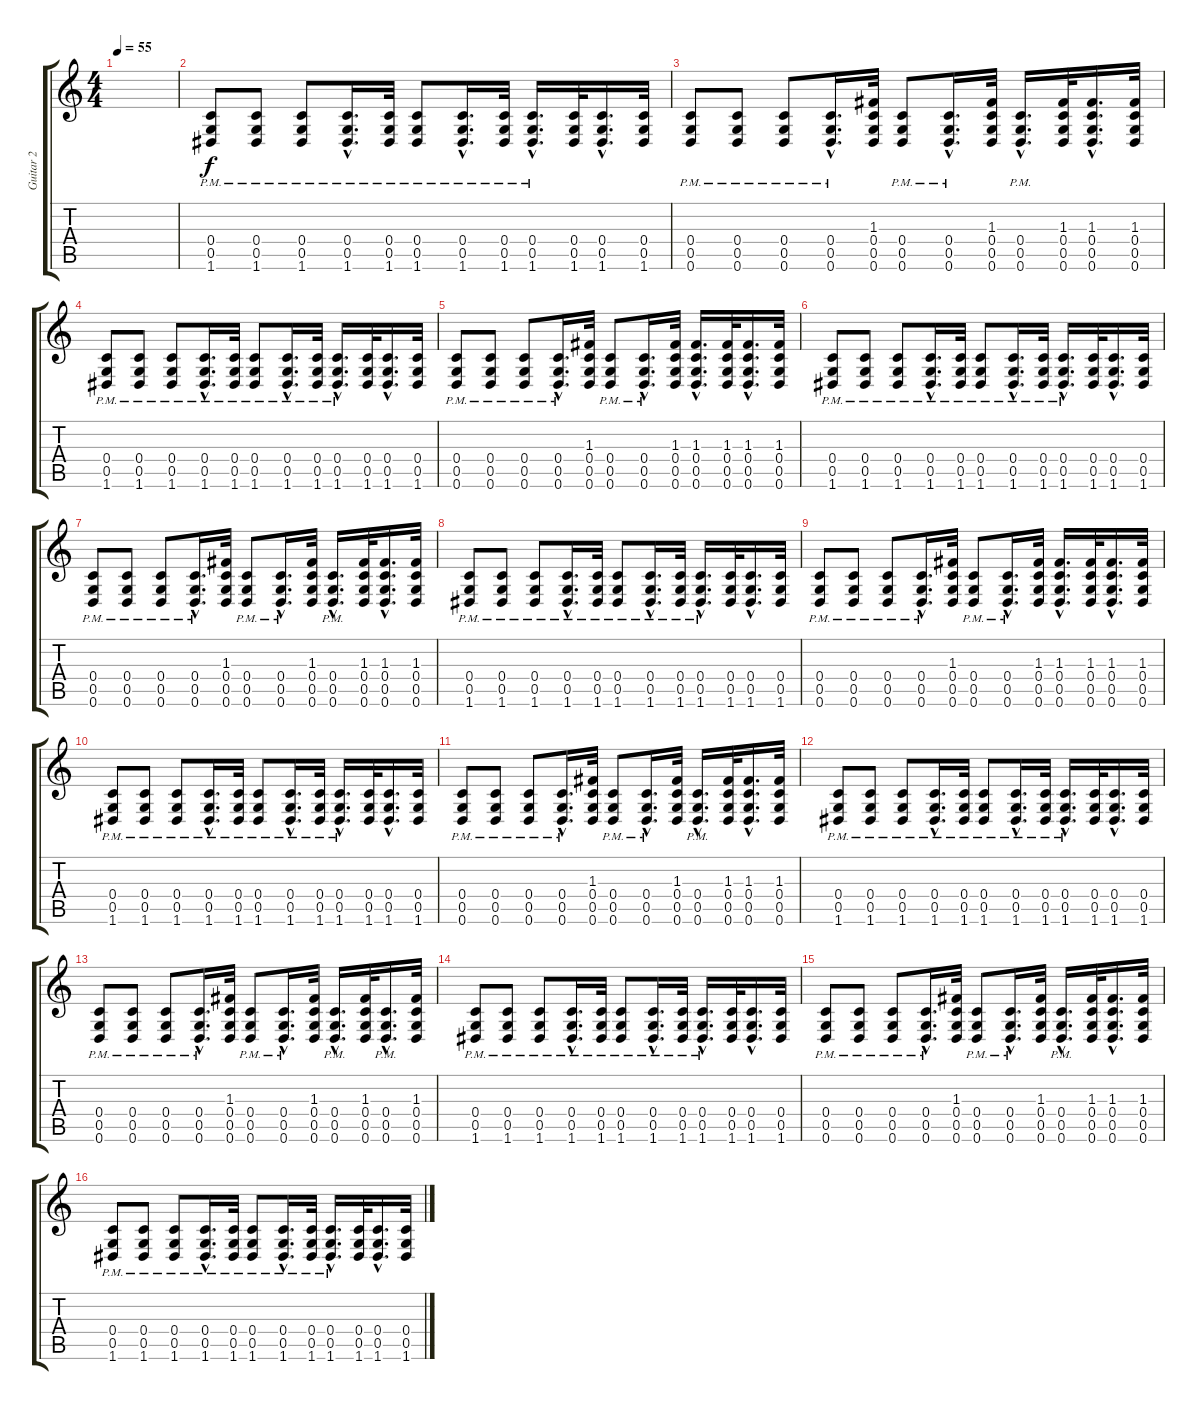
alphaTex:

\track ("Guitar 2" "Guitar 2") {instrument overdrivenguitar}
\staff {score tabs}
\tuning (D4 A3 F3 C3 G2 D2) {hide}
\ts (4 4)
\tempo 55
\clef g2
\ks c
|
(0.4{pm} 0.5{pm} 1.6{pm}).8 (0.4{pm} 0.5{pm} 1.6{pm}).8 (0.4{pm} 0.5{pm} 1.6{pm}).8 (0.4{hac pm} 0.5{hac pm} 1.6{hac pm}).16{d} (0.4{pm} 0.5{pm} 1.6{pm}).32 (0.4{pm} 0.5{pm} 1.6{pm}).8 (0.4{hac pm} 0.5{hac pm} 1.6{hac pm}).16{d} (0.4{pm} 0.5{pm} 1.6{pm}).32 (0.4{hac pm} 0.5{hac pm} 1.6{hac pm}).16{d} (0.4 0.5 1.6).32 (0.4{hac} 0.5{hac} 1.6{hac}).16{d} (0.4 0.5 1.6).32 |
(0.4{pm} 0.5{pm} 0.6{pm}).8 (0.4{pm} 0.5{pm} 0.6{pm}).8 (0.4{pm} 0.5{pm} 0.6{pm}).8 (0.4{hac pm} 0.5{hac pm} 0.6{hac pm}).16{d} (1.3 0.4 0.5 0.6).32 (0.4{pm} 0.5{pm} 0.6{pm}).8 (0.4{hac pm} 0.5{hac pm} 0.6{hac pm}).16{d} (1.3 0.4 0.5 0.6).32 (0.4{hac pm} 0.5{hac pm} 0.6{hac pm}).16{d} (1.3 0.4 0.5 0.6).32 (1.3{hac} 0.4{hac} 0.5{hac} 0.6{hac}).16{d} (1.3 0.4 0.5 0.6).32 |
(0.4{pm} 0.5{pm} 1.6{pm}).8 (0.4{pm} 0.5{pm} 1.6{pm}).8 (0.4{pm} 0.5{pm} 1.6{pm}).8 (0.4{hac pm} 0.5{hac pm} 1.6{hac pm}).16{d} (0.4{pm} 0.5{pm} 1.6{pm}).32 (0.4{pm} 0.5{pm} 1.6{pm}).8 (0.4{hac pm} 0.5{hac pm} 1.6{hac pm}).16{d} (0.4{pm} 0.5{pm} 1.6{pm}).32 (0.4{hac pm} 0.5{hac pm} 1.6{hac pm}).16{d} (0.4 0.5 1.6).32 (0.4{hac} 0.5{hac} 1.6{hac}).16{d} (0.4 0.5 1.6).32 |
(0.4{pm} 0.5{pm} 0.6{pm}).8 (0.4{pm} 0.5{pm} 0.6{pm}).8 (0.4{pm} 0.5{pm} 0.6{pm}).8 (0.4{hac pm} 0.5{hac pm} 0.6{hac pm}).16{d} (1.3 0.4 0.5 0.6).32 (0.4{pm} 0.5{pm} 0.6{pm}).8 (0.4{hac pm} 0.5{hac pm} 0.6{hac pm}).16{d} (1.3 0.4 0.5 0.6).32 (1.3{hac} 0.4{hac} 0.5{hac} 0.6{hac}).16{d} (1.3 0.4 0.5 0.6).32 (1.3{hac} 0.4{hac} 0.5{hac} 0.6{hac}).16{d} (1.3 0.4 0.5 0.6).32 |
(0.4{pm} 0.5{pm} 1.6{pm}).8 (0.4{pm} 0.5{pm} 1.6{pm}).8 (0.4{pm} 0.5{pm} 1.6{pm}).8 (0.4{hac pm} 0.5{hac pm} 1.6{hac pm}).16{d} (0.4{pm} 0.5{pm} 1.6{pm}).32 (0.4{pm} 0.5{pm} 1.6{pm}).8 (0.4{hac pm} 0.5{hac pm} 1.6{hac pm}).16{d} (0.4{pm} 0.5{pm} 1.6{pm}).32 (0.4{hac pm} 0.5{hac pm} 1.6{hac pm}).16{d} (0.4 0.5 1.6).32 (0.4{hac} 0.5{hac} 1.6{hac}).16{d} (0.4 0.5 1.6).32 |
(0.4{pm} 0.5{pm} 0.6{pm}).8 (0.4{pm} 0.5{pm} 0.6{pm}).8 (0.4{pm} 0.5{pm} 0.6{pm}).8 (0.4{hac pm} 0.5{hac pm} 0.6{hac pm}).16{d} (1.3 0.4 0.5 0.6).32 (0.4{pm} 0.5{pm} 0.6{pm}).8 (0.4{hac pm} 0.5{hac pm} 0.6{hac pm}).16{d} (1.3 0.4 0.5 0.6).32 (0.4{hac pm} 0.5{hac pm} 0.6{hac pm}).16{d} (1.3 0.4 0.5 0.6).32 (1.3{hac} 0.4{hac} 0.5{hac} 0.6{hac}).16{d} (1.3 0.4 0.5 0.6).32 |
(0.4{pm} 0.5{pm} 1.6{pm}).8 (0.4{pm} 0.5{pm} 1.6{pm}).8 (0.4{pm} 0.5{pm} 1.6{pm}).8 (0.4{hac pm} 0.5{hac pm} 1.6{hac pm}).16{d} (0.4{pm} 0.5{pm} 1.6{pm}).32 (0.4{pm} 0.5{pm} 1.6{pm}).8 (0.4{hac pm} 0.5{hac pm} 1.6{hac pm}).16{d} (0.4{pm} 0.5{pm} 1.6{pm}).32 (0.4{hac pm} 0.5{hac pm} 1.6{hac pm}).16{d} (0.4 0.5 1.6).32 (0.4{hac} 0.5{hac} 1.6{hac}).16{d} (0.4 0.5 1.6).32 |
(0.4{pm} 0.5{pm} 0.6{pm}).8 (0.4{pm} 0.5{pm} 0.6{pm}).8 (0.4{pm} 0.5{pm} 0.6{pm}).8 (0.4{hac pm} 0.5{hac pm} 0.6{hac pm}).16{d} (1.3 0.4 0.5 0.6).32 (0.4{pm} 0.5{pm} 0.6{pm}).8 (0.4{hac pm} 0.5{hac pm} 0.6{hac pm}).16{d} (1.3 0.4 0.5 0.6).32 (1.3{hac} 0.4{hac} 0.5{hac} 0.6{hac}).16{d} (1.3 0.4 0.5 0.6).32 (1.3{hac} 0.4{hac} 0.5{hac} 0.6{hac}).16{d} (1.3 0.4 0.5 0.6).32 |
(0.4{pm} 0.5{pm} 1.6{pm}).8 (0.4{pm} 0.5{pm} 1.6{pm}).8 (0.4{pm} 0.5{pm} 1.6{pm}).8 (0.4{hac pm} 0.5{hac pm} 1.6{hac pm}).16{d} (0.4{pm} 0.5{pm} 1.6{pm}).32 (0.4{pm} 0.5{pm} 1.6{pm}).8 (0.4{hac pm} 0.5{hac pm} 1.6{hac pm}).16{d} (0.4{pm} 0.5{pm} 1.6{pm}).32 (0.4{hac pm} 0.5{hac pm} 1.6{hac pm}).16{d} (0.4 0.5 1.6).32 (0.4{hac} 0.5{hac} 1.6{hac}).16{d} (0.4 0.5 1.6).32 |
(0.4{pm} 0.5{pm} 0.6{pm}).8 (0.4{pm} 0.5{pm} 0.6{pm}).8 (0.4{pm} 0.5{pm} 0.6{pm}).8 (0.4{hac pm} 0.5{hac pm} 0.6{hac pm}).16{d} (1.3 0.4 0.5 0.6).32 (0.4{pm} 0.5{pm} 0.6{pm}).8 (0.4{hac pm} 0.5{hac pm} 0.6{hac pm}).16{d} (1.3 0.4 0.5 0.6).32 (0.4{hac pm} 0.5{hac pm} 0.6{hac pm}).16{d} (1.3 0.4 0.5 0.6).32 (1.3{hac} 0.4{hac} 0.5{hac} 0.6{hac}).16{d} (1.3 0.4 0.5 0.6).32 |
(0.4{pm} 0.5{pm} 1.6{pm}).8 (0.4{pm} 0.5{pm} 1.6{pm}).8 (0.4{pm} 0.5{pm} 1.6{pm}).8 (0.4{hac pm} 0.5{hac pm} 1.6{hac pm}).16{d} (0.4{pm} 0.5{pm} 1.6{pm}).32 (0.4{pm} 0.5{pm} 1.6{pm}).8 (0.4{hac pm} 0.5{hac pm} 1.6{hac pm}).16{d} (0.4{pm} 0.5{pm} 1.6{pm}).32 (0.4{hac pm} 0.5{hac pm} 1.6{hac pm}).16{d} (0.4 0.5 1.6).32 (0.4{hac} 0.5{hac} 1.6{hac}).16{d} (0.4 0.5 1.6).32 |
(0.4{pm} 0.5{pm} 0.6{pm}).8 (0.4{pm} 0.5{pm} 0.6{pm}).8 (0.4{pm} 0.5{pm} 0.6{pm}).8 (0.4{hac pm} 0.5{hac pm} 0.6{hac pm}).16{d} (1.3 0.4 0.5 0.6).32 (0.4{pm} 0.5{pm} 0.6{pm}).8 (0.4{hac pm} 0.5{hac pm} 0.6{hac pm}).16{d} (1.3 0.4 0.5 0.6).32 (0.4{hac pm} 0.5{hac pm} 0.6{hac pm}).16{d} (1.3 0.4 0.5 0.6).32 (0.4{hac pm} 0.5{hac pm} 0.6{hac pm}).16{d} (1.3 0.4 0.5 0.6).32 |
(0.4{pm} 0.5{pm} 1.6{pm}).8 (0.4{pm} 0.5{pm} 1.6{pm}).8 (0.4{pm} 0.5{pm} 1.6{pm}).8 (0.4{hac pm} 0.5{hac pm} 1.6{hac pm}).16{d} (0.4{pm} 0.5{pm} 1.6{pm}).32 (0.4{pm} 0.5{pm} 1.6{pm}).8 (0.4{hac pm} 0.5{hac pm} 1.6{hac pm}).16{d} (0.4{pm} 0.5{pm} 1.6{pm}).32 (0.4{hac pm} 0.5{hac pm} 1.6{hac pm}).16{d} (0.4 0.5 1.6).32 (0.4{hac} 0.5{hac} 1.6{hac}).16{d} (0.4 0.5 1.6).32 |
(0.4{pm} 0.5{pm} 0.6{pm}).8 (0.4{pm} 0.5{pm} 0.6{pm}).8 (0.4{pm} 0.5{pm} 0.6{pm}).8 (0.4{hac pm} 0.5{hac pm} 0.6{hac pm}).16{d} (1.3 0.4 0.5 0.6).32 (0.4{pm} 0.5{pm} 0.6{pm}).8 (0.4{hac pm} 0.5{hac pm} 0.6{hac pm}).16{d} (1.3 0.4 0.5 0.6).32 (0.4{hac pm} 0.5{hac pm} 0.6{hac pm}).16{d} (1.3 0.4 0.5 0.6).32 (1.3{hac} 0.4{hac} 0.5{hac} 0.6{hac}).16{d} (1.3 0.4 0.5 0.6).32 |
(0.4{pm} 0.5{pm} 1.6{pm}).8 (0.4{pm} 0.5{pm} 1.6{pm}).8 (0.4{pm} 0.5{pm} 1.6{pm}).8 (0.4{hac pm} 0.5{hac pm} 1.6{hac pm}).16{d} (0.4{pm} 0.5{pm} 1.6{pm}).32 (0.4{pm} 0.5{pm} 1.6{pm}).8 (0.4{hac pm} 0.5{hac pm} 1.6{hac pm}).16{d} (0.4{pm} 0.5{pm} 1.6{pm}).32 (0.4{hac pm} 0.5{hac pm} 1.6{hac pm}).16{d} (0.4 0.5 1.6).32 (0.4{hac} 0.5{hac} 1.6{hac}).16{d} (0.4 0.5 1.6).32
